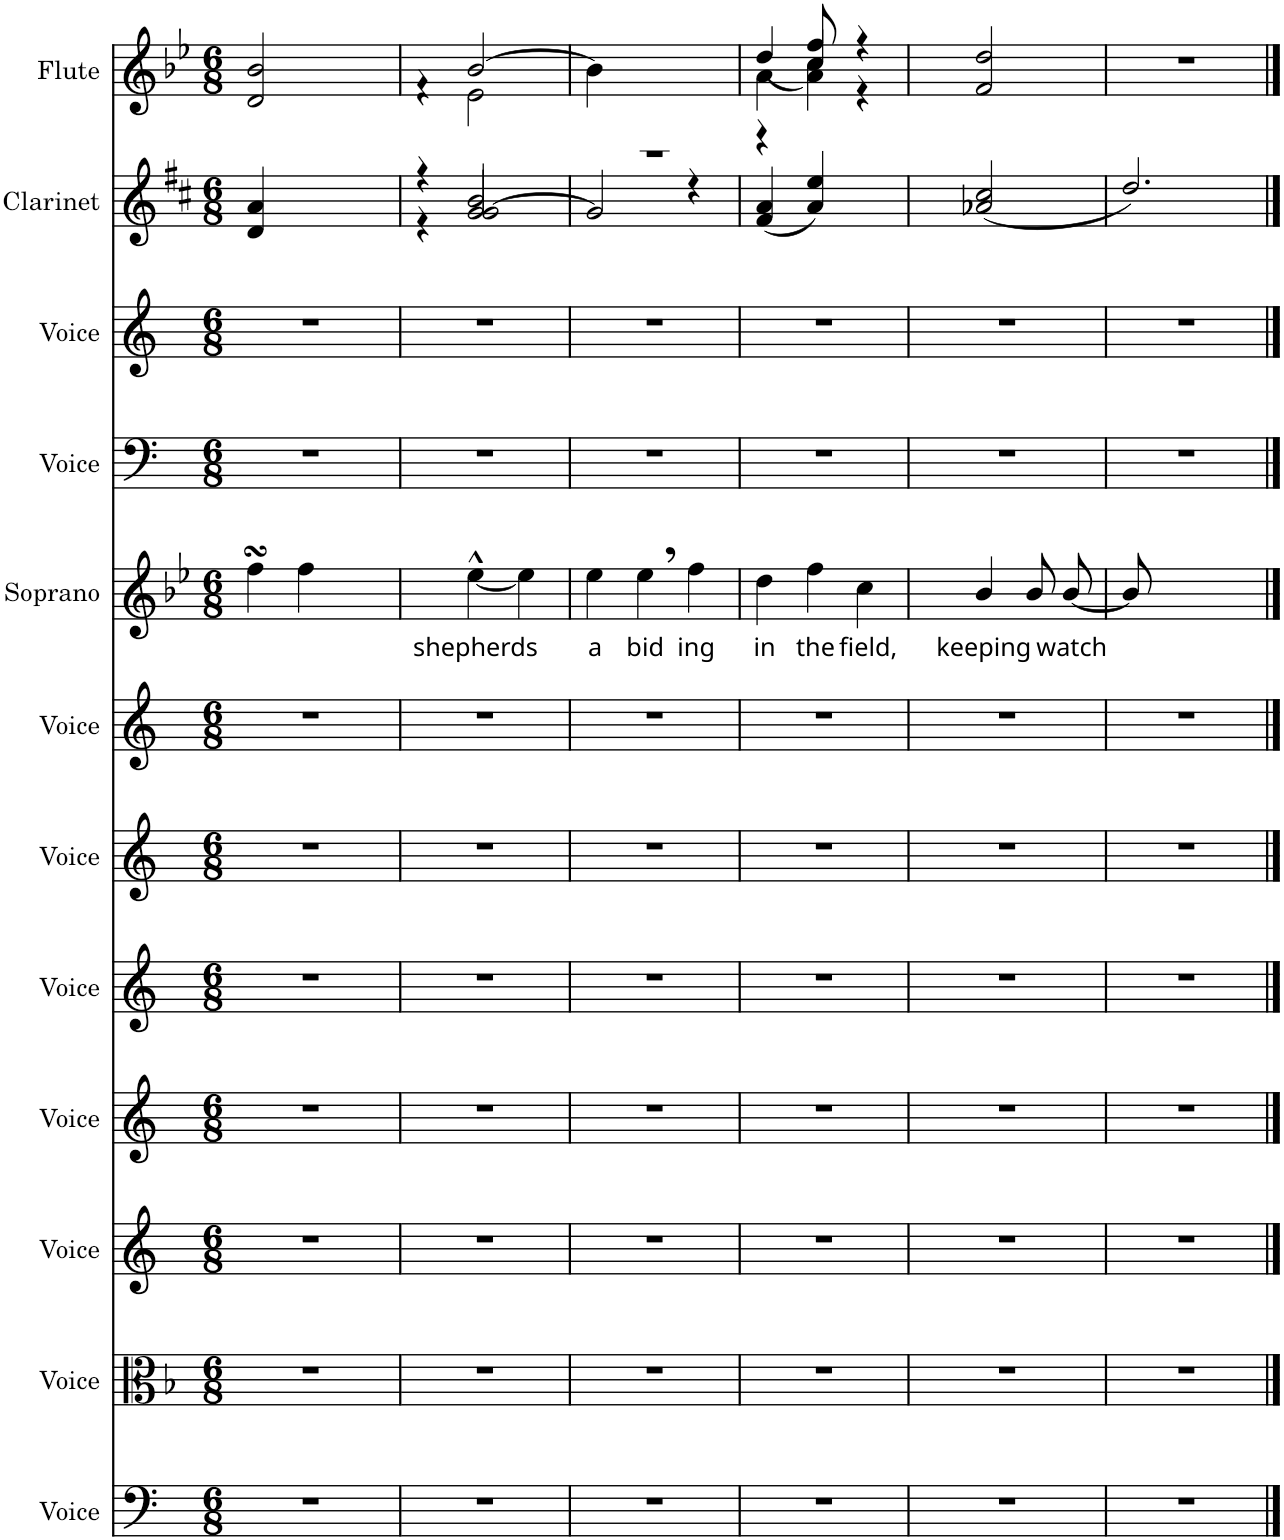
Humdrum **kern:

**kern	**kern	**kern	**kern	**kern	**kern	**kern	**kern	**text	**kern	**kern	**kern	**kern
*part12	*part11	*part10	*part9	*part8	*part7	*part6	*part5	*part5	*part4	*part3	*part2	*part1
*staff12	*staff11	*staff10	*staff9	*staff8	*staff7	*staff6	*staff5	*staff5	*staff4	*staff3	*staff2	*staff1
*I"Voice	*I"Voice	*I"Voice	*I"Voice	*I"Voice	*I"Voice	*I"Voice	*I"Soprano	*	*I"Voice	*I"Voice	*I"Clarinet	*I"Flute
*I'Voice	*I'Voice	*I'Voice	*I'Voice	*I'Voice	*I'Voice	*I'Voice	*I'S.	*	*I'Voice	*I'Voice	*I'Cl.	*I'Fl.
*clefF4	*clefC3	*clefG2	*clefG2	*clefG2	*clefG2	*clefG2	*clefG2	*	*clefF4	*clefG2	*clefG2	*clefG2
*	*	*	*	*	*	*	*	*	*	*	*Trd1c2	*
*k[]	*k[b-]	*k[]	*k[]	*k[]	*k[]	*k[]	*k[b-e-]	*	*k[]	*k[]	*k[f#c#]	*k[b-e-]
*M6/8	*M6/8	*M6/8	*M6/8	*M6/8	*M6/8	*M6/8	*M6/8	*	*M6/8	*M6/8	*M6/8	*M6/8
=1	=1	=1	=1	=1	=1	=1	=1	=1	=1	=1	=1	=1
2.r	2.r	2.r	2.r	2.r	2.r	2.r	4ffsSSS\	.	2.r	2.r	4d/ 4a/	2d/ 2b-/
.	.	.	.	.	.	.	4ff\	.	.	.	2ryy	.
.	.	.	.	.	.	.	4ryy	.	.	.	.	4ryy
=2	=2	=2	=2	=2	=2	=2	=2	=2	=2	=2	=2	=2
*	*	*	*	*	*	*	*	*	*	*	*^	*^
*	*	*	*	*	*	*	*	*	*	*	*	*^	*	*
2.r	2.r	2.r	2.r	2.r	2.r	2.r	4ryy	.	2.r	2.r	4ryy	4r	4r	4ryy	4ra
!	!	!	!	!	!	!	!	!LO:LY:b	!	!	!	!	!	!	!
.	.	.	.	.	.	.	[<4ee-^^\	shepherds	.	.	2b/	2g/	[2g/	[2b-/	2e-\
.	.	.	.	.	.	.	4ee-\]	.	.	.	.	.	.	.	.
*	*	*	*	*	*	*	*	*	*	*	*v	*v	*v	*	*
*	*	*	*	*	*	*	*	*	*	*	*	*v	*v
=3	=3	=3	=3	=3	=3	=3	=3	=3	=3	=3	=3	=3
!	!	!	!	!	!	!	!	!LO:LY:b	!	!	!	!
*	*	*	*	*	*	*	*	*	*	*	*^	*
2.r	2.r	2.r	2.r	2.r	2.r	2.r	4ee-\	a	2.r	2.r	2.r	2g/]	4b-\]
!	!	!	!	!	!	!	!	!LO:LY:b	!	!	!	!	!
.	.	.	.	.	.	.	4ee-,\	bid	.	.	.	.	2ryy
!	!	!	!	!	!	!	!	!LO:LY:b	!	!	!	!	!
.	.	.	.	.	.	.	4ff\	ing	.	.	.	4r	.
=4	=4	=4	=4	=4	=4	=4	=4	=4	=4	=4	=4	=4	=4
!	!	!	!	!	!	!	!	!LO:LY:b	!	!	!	!	!
*	*	*	*	*	*	*	*	*	*	*	*	*	*^
*	*	*	*	*	*	*	*	*	*	*	*v	*v	*	*^
2.r	2.r	2.r	2.r	2.r	2.r	2.r	4dd\	in	2.r	2.r	(<4f#/ 4a/	(<4dd/	4a\	4r
!	!	!	!	!	!	!	!	!LO:LY:b	!	!	!	!	!	!
.	.	.	.	.	.	.	4ff\	the	.	.	4a/ 4ee/)	8ff/	4a\ 4cc\)	4cc/
.	.	.	.	.	.	.	.	.	.	.	.	4ryy	.	.
!	!	!	!	!	!	!	!	!LO:LY:b	!	!	!	!	!	!
.	.	.	.	.	.	.	4cc\	field,	.	.	4ryy	.	4r	4r
.	.	.	.	.	.	.	.	.	.	.	.	8ryy	.	.
*	*	*	*	*	*	*	*	*	*	*	*	*v	*v	*v
=5	=5	=5	=5	=5	=5	=5	=5	=5	=5	=5	=5	=5
2.r	2.r	2.r	2.r	2.r	2.r	2.r	4ryy	.	2.r	2.r	4ryy	4ryy
!	!	!	!	!	!	!	!	!LO:LY:b	!	!	!	!
.	.	.	.	.	.	.	4b-/	keeping	.	.	(<2a-X/ 2cc#/	2f/ 2dd/
.	.	.	.	.	.	.	8b-/L	.	.	.	.	.
!	!	!	!	!	!	!	!	!LO:LY:b	!	!	!	!
.	.	.	.	.	.	.	[8b-/J	watch	.	.	.	.
=6	=6	=6	=6	=6	=6	=6	=6	=6	=6	=6	=6	=6
2.r	2.r	2.r	2.r	2.r	2.r	2.r	8b-/]	.	2.r	2.r	2.dd/)	2.r
.	.	.	.	.	.	.	2ryy	.	.	.	.	.
.	.	.	.	.	.	.	8ryy	.	.	.	.	.
==	==	==	==	==	==	==	==	==	==	==	==	==
*-	*-	*-	*-	*-	*-	*-	*-	*-	*-	*-	*-	*-
